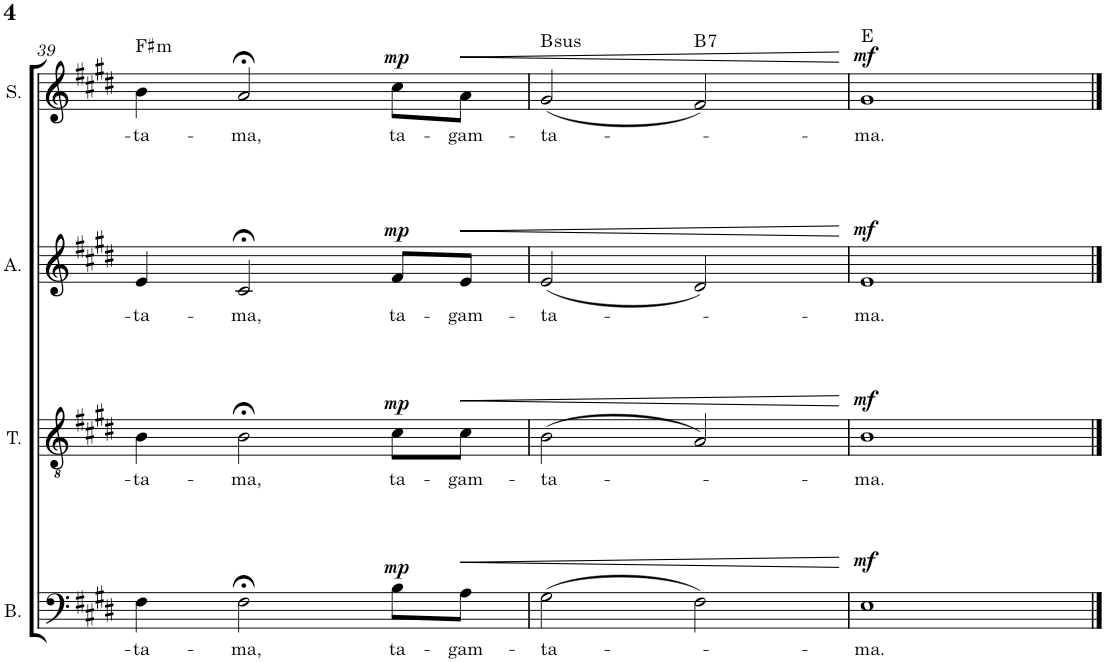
**kern	**text	**dynam	**kern	**text	**dynam	**kern	**text	**dynam	**kern	**text	**dynam	**harte
*part4	*part4	*part4	*part3	*part3	*part3	*part2	*part2	*part2	*part1	*part1	*part1	*part1
*staff4	*staff4	*staff4	*staff3	*staff3	*staff3	*staff2	*staff2	*staff2	*staff1	*staff1	*staff1	*
*I"Bass	*	*	*I"Tenor	*	*	*I"Alto	*	*	*I"Soprano	*	*	*
*I'B.	*	*	*I'T.	*	*	*I'A.	*	*	*I'S.	*	*	*
!!LO:PB:g=z
*clefF4	*	*	*clefGv2	*	*	*clefG2	*	*	*clefG2	*	*	*
*k[f#c#g#d#]	*	*	*k[f#c#g#d#]	*	*	*k[f#c#g#d#]	*	*	*k[f#c#g#d#]	*	*	*
*M4/4	*	*	*M4/4	*	*	*M4/4	*	*	*M4/4	*	*	*
=39	=39	=39	=39	=39	=39	=39	=39	=39	=39	=39	=39	=39
!	!LO:LY:b	!	!	!LO:LY:b	!	!	!LO:LY:b	!	!	!LO:LY:b	!	!LO:H:kt=m
4F#\	-ta-	.	4B\	-ta-	.	4e/	-ta-	.	4b\	-ta-	.	F#:min
!	!LO:LY:b	!	!	!LO:LY:b	!	!	!LO:LY:b	!	!	!LO:LY:b	!	!
2F#;<\	-ma,	.	2B;<\	-ma,	.	2c#;</	-ma,	.	2a;</	-ma,	.	.
!	!LO:LY:b	!LO:DY:a	!	!LO:LY:b	!LO:DY:a	!	!LO:LY:b	!LO:DY:a	!	!LO:LY:b	!LO:DY:a	!
8B\L	ta-	mp	8c#\L	ta-	mp	8f#/L	ta-	mp	8cc#\L	ta-	mp	.
!	!LO:LY:b	!LO:HP:b	!	!LO:LY:b	!LO:HP:b	!	!LO:LY:b	!LO:HP:b	!	!LO:LY:b	!LO:HP:b	!
8A\J	-gam-	<	8c#\J	-gam-	<	8e/J	-gam-	<	8a\J	-gam-	<	.
=40	=40	=40	=40	=40	=40	=40	=40	=40	=40	=40	=40	=40
!	!LO:LY:b	!	!	!LO:LY:b	!	!	!LO:LY:b	!	!	!LO:LY:b	!	!LO:H:kt=sus
(2G#\	-ta-	.	(2B\	-ta-	.	(2e/	-ta-	.	(2g#/	-ta-	.	B:sus4
!	!	!	!	!	!	!	!	!	!	!	!	!LO:H:kt=7
2F#\)	.	.	2A/)	.	.	2d#/)	.	.	2f#/)	.	.	B:7
.	.	[	.	.	[	.	.	[	.	.	[	.
=41	=41	=41	=41	=41	=41	=41	=41	=41	=41	=41	=41	=41
!	!LO:LY:b	!LO:DY:a	!	!LO:LY:b	!LO:DY:a	!	!LO:LY:b	!LO:DY:a	!	!LO:LY:b	!LO:DY:a	!
1E	-ma.	mf	1B	-ma.	mf	1e	-ma.	mf	1g#	-ma.	mf	E:maj
==	==	==	==	==	==	==	==	==	==	==	==	==
*-	*-	*-	*-	*-	*-	*-	*-	*-	*-	*-	*-	*-
